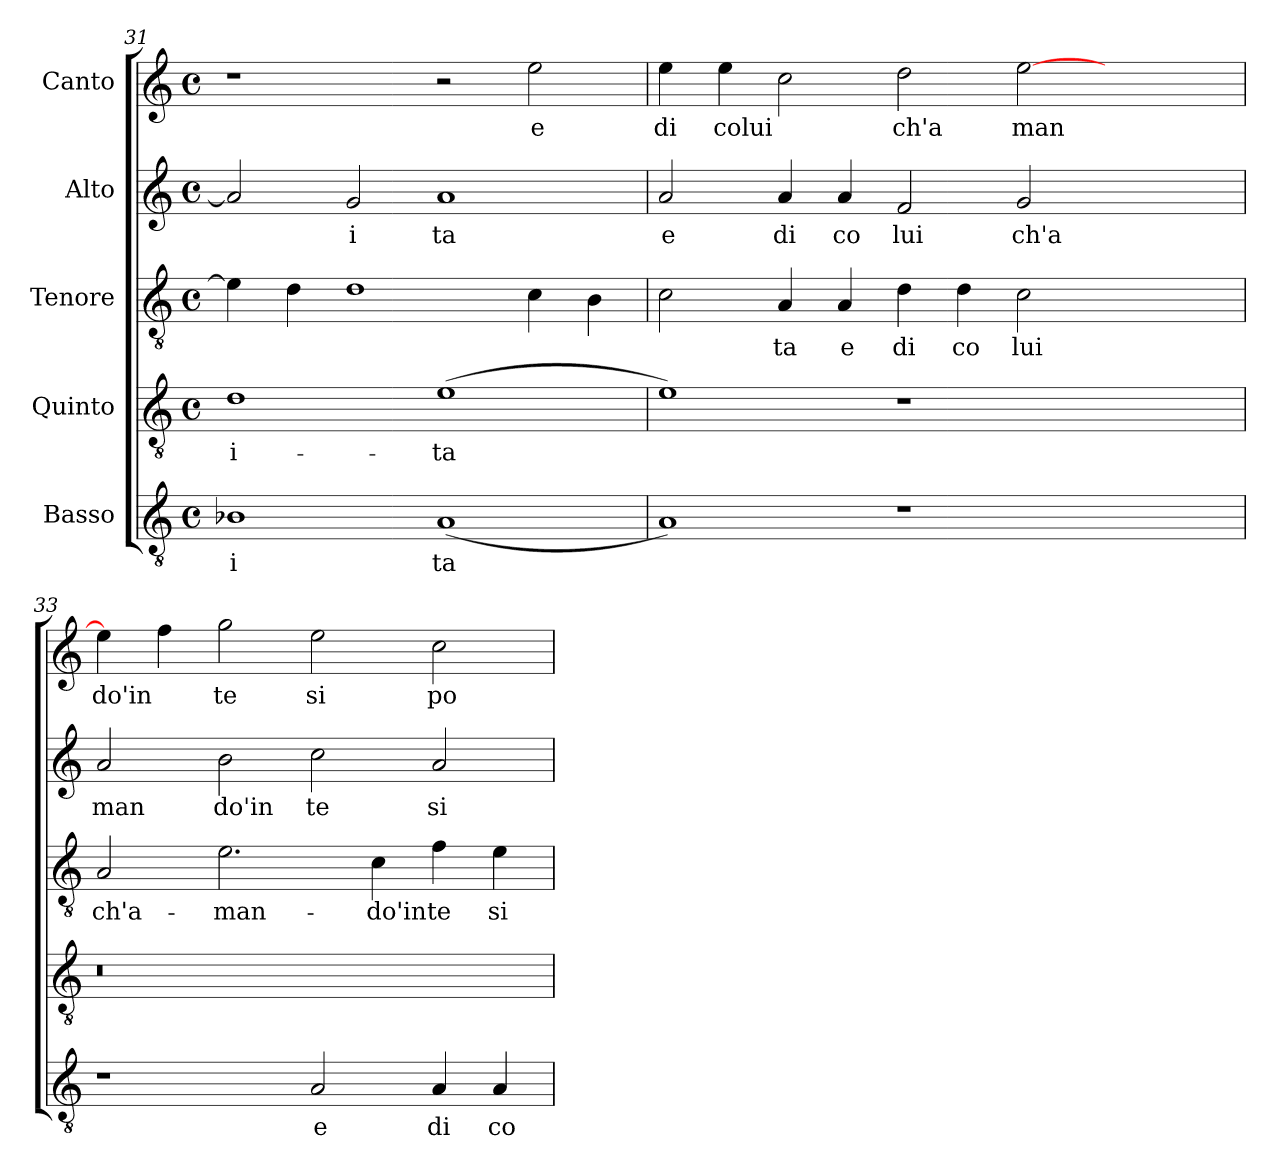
**kern	**text	**kern	**text	**kern	**text	**kern	**text	**kern	**text
*part5	*part5	*part4	*part4	*part3	*part3	*part2	*part2	*part1	*part1
*staff5	*staff5	*staff4	*staff4	*staff3	*staff3	*staff2	*staff2	*staff1	*staff1
*I"Basso	*	*I"Quinto	*	*I"Tenore	*	*I"Alto	*	*I"Canto	*
!!LO:PB:g=z
*clefGv2	*	*clefGv2	*	*clefGv2	*	*clefG2	*	*clefG2	*
*k[]	*	*	*	*	*	*	*	*	*
*C:	*	*	*	*	*	*	*	*	*
*M4/4	*	*M4/4	*	*M4/4	*	*M4/4	*	*M4/4	*
*met(c)	*	*met(c)	*	*met(c)	*	*met(c)	*	*met(c)	*
=31	=31	=31	=31	=31	=31	=31	=31	=31	=31
!	!LO:LY:b:cj	!	!LO:LY:b:cj	!	!	!	!	!	!
1B-X	-i	1d	-i-	4e\]	.	2a/]	.	1r	.
.	.	.	.	4d\	.	.	.	.	.
!	!	!	!	!	!	!	!LO:LY:b:cj	!	!
.	.	.	.	1d	.	2g/	i	.	.
!	!LO:LY:b:cj	!	!LO:LY:b:cj	!	!	!	!LO:LY:b:cj	!	!
(<1A	ta	(>1e	-ta	.	.	1a	ta	2r	.
!	!	!	!	!	!	!	!	!	!LO:LY:b:cj
.	.	.	.	4c\	.	.	.	2ee\	e
.	.	.	.	4B\	.	.	.	.	.
=32	=32	=32	=32	=32	=32	=32	=32	=32	=32
!	!	!	!	!	!	!	!LO:LY:b:cj	!	!LO:LY:b:cj
1A)	.	1e)	.	2c\	.	2a/	e	4ee\	di
!	!	!	!	!	!	!	!	!	!LO:LY:b
.	.	.	.	.	.	.	.	4ee\	colui
!	!	!	!	!	!LO:LY:b:cj	!	!LO:LY:b:cj	!	!
.	.	.	.	4A/	-ta	4a/	di	2cc\	.
!	!	!	!	!	!LO:LY:b:cj	!	!LO:LY:b:cj	!	!
.	.	.	.	4A/	e	4a/	co	.	.
!LO:N:vis=1	!	!LO:N:vis=1	!	!	!LO:LY:b:cj	!	!LO:LY:b:cj	!	!LO:LY:b:cj
0r	.	0r	.	4d\	di	2f/	lui	2dd\	ch'a
!	!	!	!	!	!LO:LY:b:cj	!	!	!	!
.	.	.	.	4d\	co	.	.	.	.
!	!	!	!	!	!LO:LY:b:cj	!	!LO:LY:b:cj	!	!LO:LY:b
.	.	.	.	2c\	lui	2g/	ch'a	[>2ee\	man
.	.	.	.	1ryy	.	1ryy	.	1ryy	.
=33	=33	=33	=33	=33	=33	=33	=33	=33	=33
!	!	!	!	!	!LO:LY:b:cj	!	!LO:LY:b:cj	!	!LO:LY:b
1r	.	0r	.	2A/	ch'a-	2a/	man	4ee\]	do'in
.	.	.	.	.	.	.	.	4ff\	.
!	!	!	!	!	!LO:LY:b:cj	!	!LO:LY:b:cj	!	!LO:LY:b:cj
.	.	.	.	2.e\	-man-	2b\	do'in	2gg\	te
!	!LO:LY:b:cj	!	!	!	!	!	!LO:LY:b:cj	!	!LO:LY:b:cj
2A/	e	.	.	.	.	2cc\	te	2ee\	si
!	!	!	!	!	!LO:LY:b:cj	!	!	!	!
.	.	.	.	4c\	-do'in	.	.	.	.
!	!LO:LY:b:cj	!	!	!	!LO:LY:b:cj	!	!LO:LY:b:cj	!	!LO:LY:b:cj
4A/	di	.	.	4f\	te	2a/	si	2cc\	po
!	!LO:LY:b:cj	!	!	!	!LO:LY:b:cj	!	!	!	!
4A/	co	.	.	4e\	si	.	.	.	.
=	=	=	=	=	=	=	=	=	=
*-	*-	*-	*-	*-	*-	*-	*-	*-	*-
